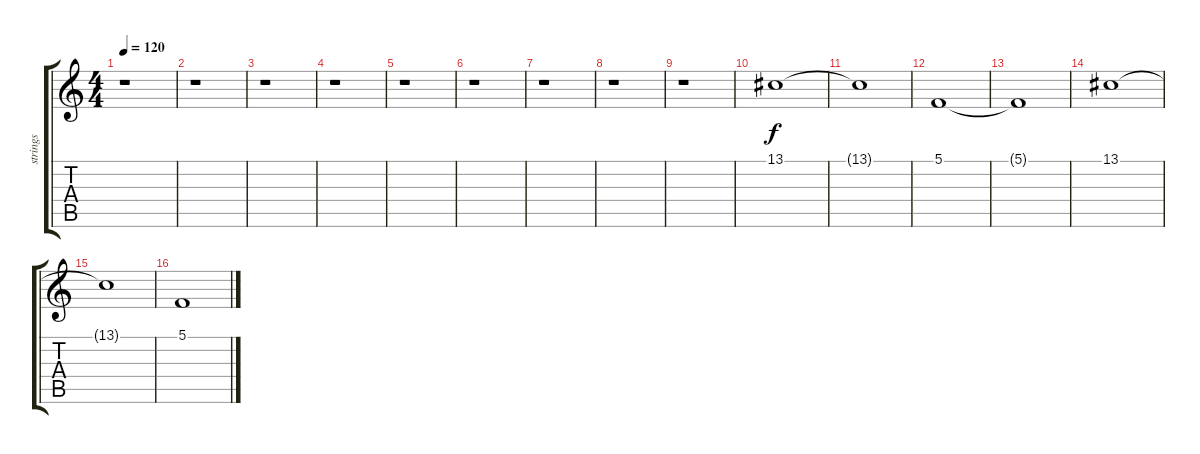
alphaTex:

\track ("strings" "strings") {instrument tremolostrings}
\staff {score tabs}
\tuning (C4 G3 Eb3 Bb2 F2 C2) {hide}
\ts (4 4)
\tempo 120
\clef g2
\ks c
r.1{dy f} |
r.1 |
r.1 |
r.1 |
r.1 |
r.1 |
r.1 |
r.1 |
r.1 |
13.1.1 |
13.1{t}.1 |
5.1.1 |
5.1{t}.1 |
13.1.1 |
13.1{t}.1 |
5.1.1
